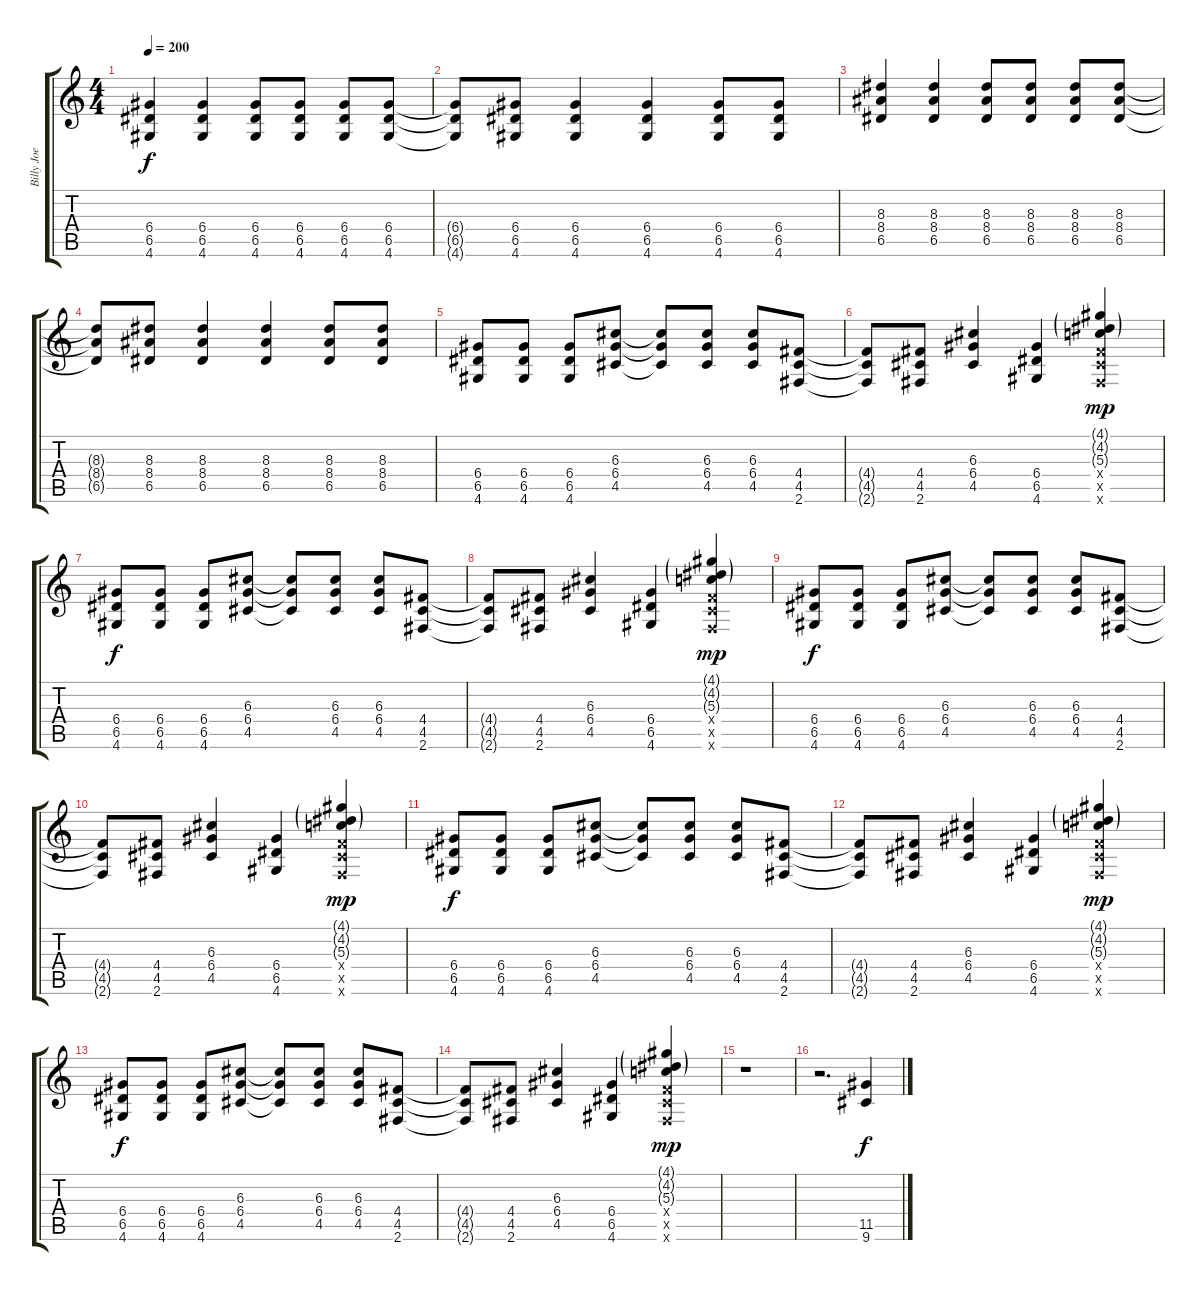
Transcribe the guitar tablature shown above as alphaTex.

\track ("Billy Joe" "Billy Joe") {instrument distortionguitar}
\staff {score tabs}
\tuning (E4 B3 G3 D3 A2 E2) {hide}
\ts (4 4)
\tempo 200
\clef g2
\ks c
(6.4 6.5 4.6).4{dy f} (6.4 6.5 4.6).4 (6.4 6.5 4.6).8 (6.4 6.5 4.6).8 (6.4 6.5 4.6).8 (6.4 6.5 4.6).8 |
(6.4{t} 6.5{t} 4.6{t}).8 (6.4 6.5 4.6).8 (6.4 6.5 4.6).4 (6.4 6.5 4.6).4 (6.4 6.5 4.6).8 (6.4 6.5 4.6).8 |
(8.3 8.4 6.5).4 (8.3 8.4 6.5).4 (8.3 8.4 6.5).8 (8.3 8.4 6.5).8 (8.3 8.4 6.5).8 (8.3 8.4 6.5).8 |
(8.3{t} 8.4{t} 6.5{t}).8 (8.3 8.4 6.5).8 (8.3 8.4 6.5).4 (8.3 8.4 6.5).4 (8.3 8.4 6.5).8 (8.3 8.4 6.5).8 |
(6.4 6.5 4.6).8{volume 9 instrument electricguitarclean} (6.4 6.5 4.6).8 (6.4 6.5 4.6).8 (6.3 6.4 4.5).8 (6.3{t} 6.4{t} 4.5{t}).8 (6.3 6.4 4.5).8 (6.3 6.4 4.5).8 (4.4 4.5 2.6).8 |
(4.4{t} 4.5{t} 2.6{t}).8 (4.4 4.5 2.6).8 (6.3 6.4 4.5).4 (6.4 6.5 4.6).4 (4.1{g} 4.2{g} 5.3{g} 4.4{x} 4.5{x} 2.6{x}).4{dy mp volume 13 instrument distortionguitar} |
(6.4 6.5 4.6).8{dy f volume 9 instrument electricguitarclean} (6.4 6.5 4.6).8 (6.4 6.5 4.6).8 (6.3 6.4 4.5).8 (6.3{t} 6.4{t} 4.5{t}).8 (6.3 6.4 4.5).8 (6.3 6.4 4.5).8 (4.4 4.5 2.6).8 |
(4.4{t} 4.5{t} 2.6{t}).8 (4.4 4.5 2.6).8 (6.3 6.4 4.5).4 (6.4 6.5 4.6).4 (4.1{g} 4.2{g} 5.3{g} 4.4{x} 4.5{x} 2.6{x}).4{dy mp volume 13 instrument distortionguitar} |
(6.4 6.5 4.6).8{dy f volume 9 instrument electricguitarclean} (6.4 6.5 4.6).8 (6.4 6.5 4.6).8 (6.3 6.4 4.5).8 (6.3{t} 6.4{t} 4.5{t}).8 (6.3 6.4 4.5).8 (6.3 6.4 4.5).8 (4.4 4.5 2.6).8 |
(4.4{t} 4.5{t} 2.6{t}).8 (4.4 4.5 2.6).8 (6.3 6.4 4.5).4 (6.4 6.5 4.6).4 (4.1{g} 4.2{g} 5.3{g} 4.4{x} 4.5{x} 2.6{x}).4{dy mp volume 13 instrument distortionguitar} |
(6.4 6.5 4.6).8{dy f volume 9 instrument electricguitarclean} (6.4 6.5 4.6).8 (6.4 6.5 4.6).8 (6.3 6.4 4.5).8 (6.3{t} 6.4{t} 4.5{t}).8 (6.3 6.4 4.5).8 (6.3 6.4 4.5).8 (4.4 4.5 2.6).8 |
(4.4{t} 4.5{t} 2.6{t}).8 (4.4 4.5 2.6).8 (6.3 6.4 4.5).4 (6.4 6.5 4.6).4 (4.1{g} 4.2{g} 5.3{g} 4.4{x} 4.5{x} 2.6{x}).4{dy mp volume 13 instrument distortionguitar} |
(6.4 6.5 4.6).8{dy f volume 9 instrument electricguitarclean} (6.4 6.5 4.6).8 (6.4 6.5 4.6).8 (6.3 6.4 4.5).8 (6.3{t} 6.4{t} 4.5{t}).8 (6.3 6.4 4.5).8 (6.3 6.4 4.5).8 (4.4 4.5 2.6).8 |
(4.4{t} 4.5{t} 2.6{t}).8 (4.4 4.5 2.6).8 (6.3 6.4 4.5).4 (6.4 6.5 4.6).4 (4.1{g} 4.2{g} 5.3{g} 4.4{x} 4.5{x} 2.6{x}).4{dy mp volume 13 instrument distortionguitar} |
r.1 |
r.2{d} (11.5{ss} 9.6).4{dy f}
